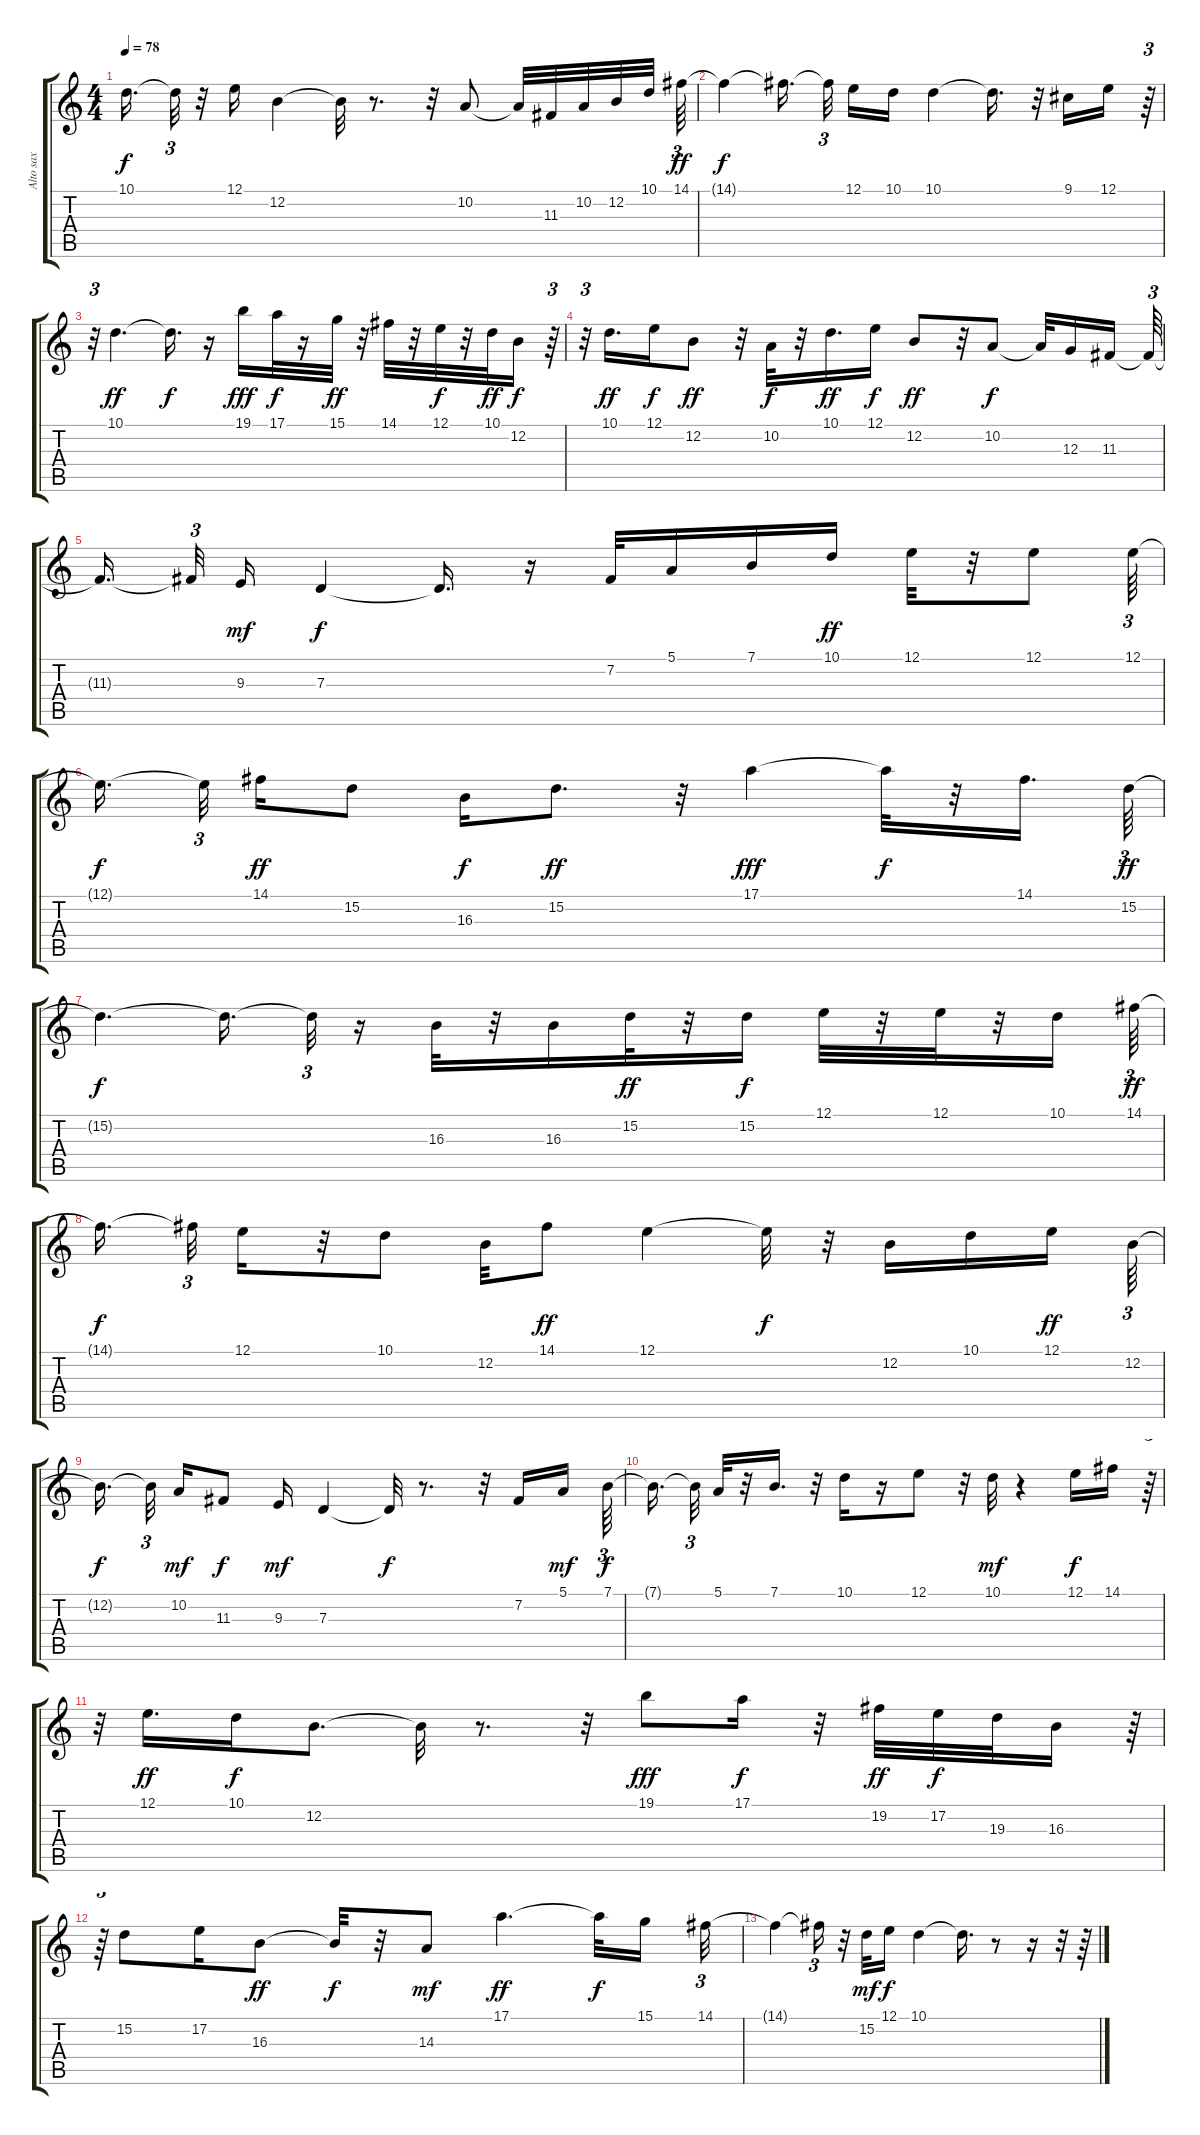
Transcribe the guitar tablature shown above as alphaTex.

\track ("Alto sax" "Alto sax") {instrument altosax}
\staff {score tabs}
\tuning (E4 B3 G3 D3 A2 E2) {hide}
\ts (4 4)
\tempo 78
\clef g2
\ks c
10.1{t}.16{d dy f} 10.1{t}.32{tu (3 2)} r.32 12.1.16 12.2.4 12.2{t}.32 r.8{d} r.32 10.2.8 10.2{t}.32 11.3.32 10.2.32 12.2.32 10.1.32{beam splitsecondary} 14.1.64{tu (3 2) dy ff} |
14.1{t}.4{dy f} 14.1{t}.16{d beam splitsecondary} 14.1{t}.32{tu (3 2) beam splitsecondary} 12.1.16 10.1.16 10.1.4 10.1{t}.16{d} r.32 9.1.16 12.1.16 r.64{tu (3 2)} |
r.32{tu (3 2)} 10.1.4{d dy ff} 10.1{t}.16{d dy f} r.16 19.1.16{dy fff} 17.1.32{dy f} r.16 15.1.32{dy ff} r.32 14.1.32 r.32 12.1.32{dy f} r.32 10.1.32{dy ff} 12.2.16{dy f} r.64{tu (3 2)} |
r.32{tu (3 2)} 10.1.16{d dy ff} 12.1.16{dy f} 12.2.8{dy ff} r.32 10.2.32{dy f} r.32 10.1.16{d dy ff} 12.1.16{dy f} 12.2.8{dy ff} r.32 10.2.8{dy f} 10.2{t}.32 12.3.16 11.3.16{beam splitsecondary} 11.3{t}.64{tu (3 2)} |
11.3{t}.16{d beam splitsecondary} 11.3{t}.32{tu (3 2)} 9.3.16{dy mf} 7.3.4{dy f} 7.3{t}.16{d} r.16 7.2.32 5.1.16 7.1.16 10.1.16{dy ff} 12.1.32 r.32 12.1.8 12.1.64{tu (3 2)} |
12.1{t}.16{d dy f beam splitsecondary} 12.1{t}.32{tu (3 2) beam splitsecondary} 14.1.16{dy ff} 15.2.8 16.3.16{dy f} 15.2.8{d dy ff} r.32 17.1.4{dy fff} 17.1{t}.32{dy f} r.32 14.1.16{d} 15.2.64{tu (3 2) dy ff} |
15.2{t}.4{d dy f} 15.2{t}.16{d} 15.2{t}.32{tu (3 2)} r.16 16.3.32 r.32 16.3.16 15.2.32{dy ff} r.32 15.2.16{dy f} 12.1.32 r.32 12.1.32 r.32 10.1.16 14.1.64{tu (3 2) dy ff} |
14.1{t}.16{d dy f beam splitsecondary} 14.1{t}.32{tu (3 2)} 12.1.16 r.32 10.1.8 12.2.32 14.1.8{dy ff} 12.1.4 12.1{t}.32{dy f} r.32 12.2.16{volume 11} 10.1.16 12.1.16{dy ff volume 11 beam splitsecondary} 12.2.64{tu (3 2)} |
12.2{t}.16{d dy f beam splitsecondary} 12.2{t}.32{tu (3 2) beam splitsecondary} 10.2.16{dy mf} 11.3.8{dy f volume 10} 9.3.16{dy mf volume 10} 7.3.4 7.3{t}.32{dy f} r.8{d} r.32 7.2.16{volume 9} 5.1.16{dy mf beam splitsecondary} 7.1.64{tu (3 2) dy f} |
7.1{t}.16{d beam splitsecondary} 7.1{t}.32{tu (3 2)} 5.1.32{volume 8} r.32 7.1.16{d volume 8} r.32 10.1.16{volume 7} r.16 12.1.8{volume 7} r.32 10.1.32{dy mf volume 7} r.4 12.1.16{dy f volume 6} 14.1.16 r.64{tu (3 2)} |
r.32{tu (3 2)} 12.1.16{d dy ff volume 6} 10.1.16{dy f} 12.2.8{d} 12.2{t}.32 r.8{d} r.32 19.1.8{dy fff volume 5} 17.1.16{dy f} r.32 19.2.32{dy ff volume 4} 17.2.32{dy f} 19.3.32 16.3.16 r.64{tu (3 2)} |
r.64{tu (3 2)} 15.2.8 17.2.16{volume 4} 16.3.8{dy ff} 16.3{t}.32{dy f} r.32 14.3.8{dy mf} 17.1.4{d dy ff volume 4} 17.1{t}.32{dy f} 15.1.16{volume 3 beam splitsecondary} 14.1.32{tu (3 2)} |
14.1{t}.4 14.1{t}.16{tu (3 2)} r.32 15.2.32{dy mf volume 2} 12.1.16{dy f} 10.1.4 10.1{t}.16{d} r.8 r.16 r.32 r.64
